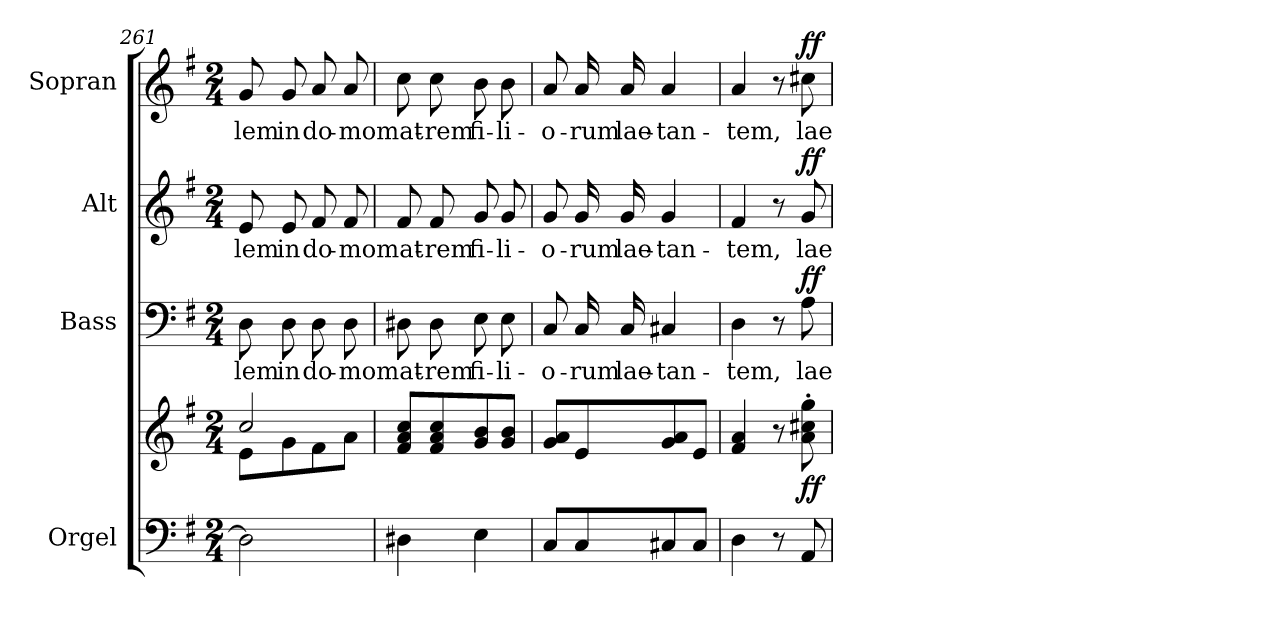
**kern	**kern	**dynam	**kern	**text	**dynam	**kern	**text	**dynam	**kern	**text	**dynam
*part4	*part4	*part4	*part3	*part3	*part3	*part2	*part2	*part2	*part1	*part1	*part1
*staff5	*staff4	*staff4/5	*staff3	*staff3	*staff3	*staff2	*staff2	*staff2	*staff1	*staff1	*staff1
*I"Orgel	*	*	*I"Bass	*	*	*I"Alt	*	*	*I"Sopran	*	*
*I'Org.	*	*	*I'B.	*	*	*I'A.	*	*	*I'S.	*	*
*clefF4	*clefG2	*	*clefF4	*	*	*clefG2	*	*	*clefG2	*	*
*k[f#]	*k[f#]	*	*k[f#]	*	*	*k[f#]	*	*	*k[f#]	*	*
*G:	*G:	*	*G:	*	*	*G:	*	*	*G:	*	*
*M2/4	*M2/4	*	*M2/4	*	*	*M2/4	*	*	*M2/4	*	*
=261	=261	=261	=261	=261	=261	=261	=261	=261	=261	=261	=261
*	*^	*	*	*	*	*	*	*	*	*	*
!	!	!	!	!	!LO:LY:b	!	!	!LO:LY:b	!	!	!LO:LY:b	!
2D\]	2cc/	8e\L	.	8D\	-lem	.	8e/	-lem	.	8g/	-lem	.
!	!	!	!	!	!LO:LY:b	!	!	!LO:LY:b	!	!	!LO:LY:b	!
.	.	8g\	.	8D\	in	.	8e/	in	.	8g/	in	.
!	!	!	!	!	!LO:LY:b	!	!	!LO:LY:b	!	!	!LO:LY:b	!
.	.	8f#\	.	8D\	do-	.	8f#/	do-	.	8a/	do-	.
!	!	!	!	!	!LO:LY:b	!	!	!LO:LY:b	!	!	!LO:LY:b	!
.	.	8a\J	.	8D\	-mo	.	8f#/	-mo	.	8a/	-mo	.
!!LO:LB:g=z
=262	=262	=262	=262	=262	=262	=262	=262	=262	=262	=262	=262	=262
!	!	!	!	!	!LO:LY:b	!	!	!LO:LY:b	!	!	!LO:LY:b	!
*	*v	*v	*	*	*	*	*	*	*	*	*	*
4D#X\	8f#/ 8a/ 8cc/L	.	8D#X\	mat-	.	8f#/	mat-	.	8cc\	mat-	.
!	!	!	!	!LO:LY:b	!	!	!LO:LY:b	!	!	!LO:LY:b	!
.	8f#/ 8a/ 8cc/	.	8D#\	-rem	.	8f#/	-rem	.	8cc\	-rem	.
!	!	!	!	!LO:LY:b	!	!	!LO:LY:b	!	!	!LO:LY:b	!
4E\	8g/ 8b/	.	8E\	fi-	.	8g/	fi-	.	8b\	fi-	.
!	!	!	!	!LO:LY:b	!	!	!LO:LY:b	!	!	!LO:LY:b	!
.	8g/ 8b/J	.	8E\	-li-	.	8g/	-li-	.	8b\	-li-	.
=263	=263	=263	=263	=263	=263	=263	=263	=263	=263	=263	=263
!	!	!	!	!LO:LY:b	!	!	!LO:LY:b	!	!	!LO:LY:b	!
8C/L	8g/ 8a/L	.	8C/	-o-	.	8g/	-o-	.	8a/	-o-	.
!	!	!	!	!LO:LY:b	!	!	!LO:LY:b	!	!	!LO:LY:b	!
8C/	8e/	.	16C/	-rum	.	16g/	-rum	.	16a/	-rum	.
!	!	!	!	!LO:LY:b	!	!	!LO:LY:b	!	!	!LO:LY:b	!
.	.	.	16C/	lae-	.	16g/	lae-	.	16a/	lae-	.
!	!	!	!	!LO:LY:b	!	!	!LO:LY:b	!	!	!LO:LY:b	!
8C#X/	8g/ 8a/	.	4C#X/	-tan-	.	4g/	-tan-	.	4a/	-tan-	.
8C#/J	8e/J	.	.	.	.	.	.	.	.	.	.
=264	=264	=264	=264	=264	=264	=264	=264	=264	=264	=264	=264
!	!	!	!	!LO:LY:b	!	!	!LO:LY:b	!	!	!LO:LY:b	!
4D\	4f#/ 4a/	.	4D\	-tem,	.	4f#/	-tem,	.	4a/	-tem,	.
8r	8r	.	8r	.	.	8r	.	.	8r	.	.
!	!	!LO:DY:b	!	!LO:LY:b	!LO:DY:a	!	!LO:LY:b	!LO:DY:a	!	!LO:LY:b	!LO:DY:a
8AA/	8a\'> 8cc#X\'> 8gg\'>	ff	8A\	lae-	ff	8g/	lae-	ff	8cc#X\	lae-	ff
=	=	=	=	=	=	=	=	=	=	=	=
*-	*-	*-	*-	*-	*-	*-	*-	*-	*-	*-	*-
